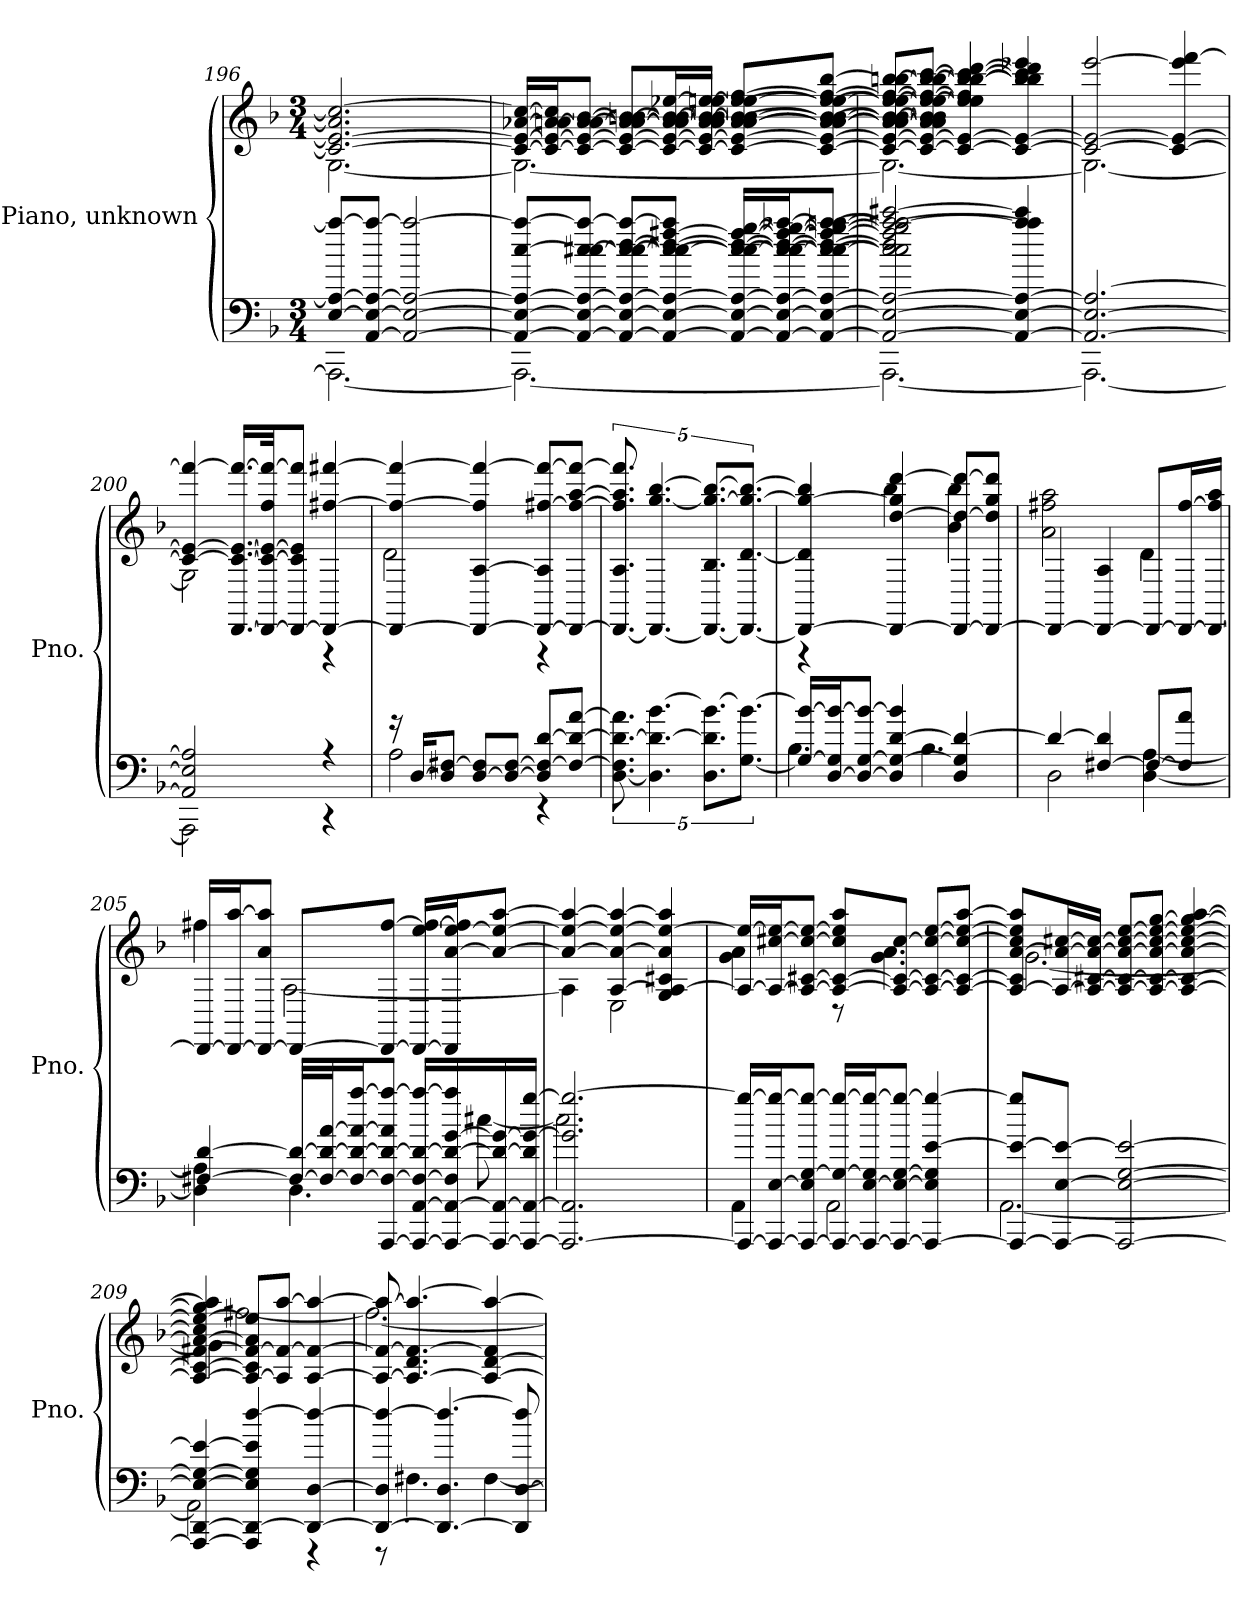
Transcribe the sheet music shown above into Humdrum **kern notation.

**kern	**kern
*part1	*part1
*staff2	*staff1
*I"Piano, unknown	*
*I'Pno.	*
*clefF4	*clefG2
*k[b-]	*k[b-]
*M3/4	*M3/4
=196	=196
*^	*^
[8E/ 8A/_ 8aa/_L	2.AAA\_	2.c#/_ 2.e/_ 2.a/] 2.cc#/_	[2.G\
[8AA/ 8E/_ 8A/_ 8aa/_J	.	.	.
2AA/_ 2E/_ 2A/_ 2aa/_	.	.	.
!!LO:LB:g=z	!!
=197	=197	=197	=197
8AA/_ 8E/_ 8A/_ [8cc/ 8aa/_L	2.AAA\_	16c#/_ 16e/_ [16a-X/ 16cc#/_LL	2.G\_
.	.	16c#/_ 16e/_ 16a-/_ [16an/ 16cc#/]J	.
8AA/_ 8E/_ 8A/_ 8cc/_ [8cc#X/ 8aa/_J	.	8c#/_ 8e/_ 8a-/_ 8a/_ [8b-/J	.
8AA/_ 8E/_ 8A/_ 8cc/_ 8cc#/_ [8dd/ 8aa/_L	.	8c#/_ 8e/_ 8a-/_ 8a/_ 8b-/_ [8bn/L	.
8AA/_ 8E/_ 8A/_ 8cc/_ 8cc#/_ 8dd/_ [8ff#X/ 8aa/]J	.	16c#/_ 16e/_ 16a-/_ 16a/_ 16b-/_ 16b/_ [16ee-X/L	.
.	.	16c#/_ 16e/_ 16a-/_ 16a/_ 16b-/_ 16b/_ 16ee-/_ [16een/JJ	.
16AA/_ 16E/_ 16A/_ 16cc/_ 16cc#/_ 16dd/_ 16ff#/_ [16gg/LL	.	8c#/_ 8e/_ 8a-/_ 8a/_ 8b-/_ 8b/_ 8ee-/_ 8ee/_ [8ff/L	.
16AA/_ 16E/_ 16A/_ 16cc/_ 16cc#/_ 16dd/_ 16ff#/_ 16gg/_ [16aa-X/J	.	.	.
8AA/_ 8E/_ 8A/_ 8cc/_ 8cc#/_ 8dd/_ 8ff#/_ 8gg/_ 8aa-/_ [8aan/J	.	8c#/_ 8e/_ 8a-/_ 8a/_ 8b-/_ 8b/_ 8ee-/_ 8ee/_ 8ff/_ [8bb-/J	.
=198	=198	=198	=198
2AA/_ 2E/_ 2A/_ 2cc/] 2cc#/] 2dd/] 2ff#/] 2gg/] 2aa-/_ 2aa/_ [2ccc#X/	2.AAA\_	8c#/_ 8e/_ 8a-/_ 8a/_ 8b-/_ 8b/_ 8ee-/_ 8ee/_ 8ff/_ 8bb-/_ [8bbn/L	2.G\_
.	.	8c#/_ 8e/_ 8a-/] 8a/] 8b-/] 8b/] 8ee-/_ 8ee/_ 8ff/_ 8bb-/_ 8bb/_ [8ccc/J	.
.	.	4c#/_ 4e/_ 4ee-/] 4ee/] 4ff/] 4bb-/_ 4bb/_ 4ccc/_ [4ddd/	.
4AA/_ 4E/_ 4A/_ 4aa-/] 4aa/] 4ccc#/]	.	4c#/_ 4e/_ 4bb-/] 4bb/] 4ccc/] 4ddd/] 4eee-X/	.
=199	=199	=199	=199
2.AA/_ 2.E/_ 2.A/_	2.AAA\_	2c#/_ 2e/_ [2eee/	2.G\_
.	.	4c#/_ 4e/_ 4eee/] [4fff/	.
=200	=200	=200	=200
2AA/] 2E/] 2A/]	2AAA\]	4c#/_ 4e/_ 4fff/_	2G\]
.	.	[16.DD/ 16.c#/_ 16.e/_ 16.fff/_LL	.
.	.	32DD/_ 32c#/_ 32e/_ 32ff/ 32fff/_JK	.
.	.	8DD/_ 8c#/] 8e/] 8fff/]J	.
4r	4r	4DD/_ [4ff#X/ [4fff#X/	4r
!!LO:LB:g=z	!!
=201	=201	=201	=201
16r	2A\	4DD/_ 4ff#/_ 4fff#/_	2d\
[16D/KL	.	.	.
8D/] [8F#X/J	.	.	.
[8D/ 8F#/]L	.	4DD/_ [4A/ 4ff#/] 4fff#/_	.
8D/_ [8F#/J	.	.	.
8D/] 8F#/_ [8d/L	4r	8DD/_ 8A/] [8ff#X/ 8fff#/_L	4r
8F#/_ 8d/_ [8a/J	.	8DD/_ 8ff#/_ [8aa/ 8fff#/_J	.
*v	*v	*	*
*	*v	*v
=202	=202
[10.D\ 10.F#\] 10.d\_ 10.a\]	10.DD/_ 10.A/ 10.ff#/] 10.aa/] 10.fff#/]
5.D\] 5.d\_ [5.b-\	5.DD/_ [5.gg/ [5.bb-/
10.D\ 10.d\] 10.b-\_L	10.DD/_ 10.B-/ 10.gg/_ 10.bb-/_L
[10.G\ 10.b-\_J	10.DD/_ [10.d/ 10.gg/_ 10.bb-/_J
=203	=203
*^	*^
16G/_ 16b-/_LL	4.B-\	4DD/_ 4d/] 4gg/_ 4bb-/]	4r
[16D/ 16G/] 16b-/_J	.	.	.
8D/_ [8G/ 8b-/_J	.	.	.
4D/] 4G/_ [4d/ 4b-/]	.	4DD/_ [4dd/ 4gg/] [4ddd/	4bb-\
.	4.B-\	.	.
4D/ 4G/] 4d/_	.	8DD/_ 8dd/_ 8ddd/_L	4b-\ 4bb-\
.	.	8DD/_ 8dd/] 8gg/ 8ddd/]J	.
=204	=204	=204	=204
4d/_	2D\	4DD/_	2a\ 2ff#X\ 2aa\
[4F#X/ 4d/]	.	4DD/_ 4A/	.
8F#/L_	[4D\ [4A\	8DD/L_	4d\
8F#/] 8a/J	.	16DD/_ [16ff#/L	.
.	.	16DD/_ 16ff#/] 16aa/JJ	.
!!LO:LB:g=z	!!
=205	=205	=205	=205
[4F#X/ [4d/	4D\] 4A\]	16DD/LL_	4ff#X\
.	.	16DD/_ [16aa/J	.
.	.	8DD/_ 8a/ 8aa/]J	.
32F#/_ 32d/_LLL	4.D\	8DD/L_	[2A\
32F#/_ 32d/_ [32a/J	.	.	.
16F#/_ 16d/_ 16a/_ [16aa/J	.	.	.
[8AAA/ 8F#/_ 8d/_ 8a/] 8aa/_J	.	8DD/_ [8ff#/J	.
16AAA/_ [16AA/ 16F#/_ 16d/_ 16aa/_LL	.	16DD/_ [16ee/ 16ff#/_LL	.
16AAA/_ 16AA/_ 16F#/] 16d/_ [16g/ 16aa/]	.	16DD/] [16a/ 16ee/_ 16ff#/]J	.
16AAA/_ 16AA/_ 16d/_ 16g/_	[8cc#X\	8a/_ 8ee/_ [8aa/J	.
16AAA/_ 16AA/_ 16d/] 16g/_ [16gg/JJ	.	.	.
=206	=206	=206	=206
2.AAA/_ 2.AA/] 2.g/] 2.gg/_	2.cc#\]	4a/_ 4ee/_ 4aa/_	4A\]
.	.	[4A/ 4a/_ 4ee/_ 4aa/_	2E\
.	.	4G/ 4A/_ 4c#X/ 4a/] 4ee/_ 4aa/]	.
=207	=207	=207	=207
16AAA/_ 16gg/_LL	4AA\	16A/_ 16ee/_LL	4g\ 4a\
16AAA/_ [16E/ 16gg/_J	.	16A/_ [16cc#X/ 16ee/_J	.
8AAA/_ 8E/] [8G/ 8gg/_J	.	8A/_ [8c#X/ 8cc#/_ 8ee/_J	.
16AAA/_ 16G/_ 16gg/_LL	2AA\	8A/_ 8c#/_ 8cc#/] 8ee/] 8aa/L	8r
16AAA/_ [16E/ 16G/] 16gg/_J	.	.	.
8AAA/_ 8E/_ [8G/ 8gg/_J	.	8A/_ 8c#/_ [8cc#/J	4.g\ 4.a\
4AAA/_ 4E/] 4G/] [4e/ 4gg/_	.	8A/_ 8c#/_ 8cc#/_ [8ee/L	.
.	.	8A/_ 8c#/_ 8cc#/_ 8ee/_ [8aa/J	.
!!LO:PB:g=z	!!
=208	=208	=208	=208
8AAA/_ 8e/_ 8gg/]L	[2.AA\	8A/_ 8c#/] [8a/ 8cc#/] 8ee/] 8aa/]L	[2.g\
8AAA/_ [8E/ 8e/_J	.	16A/_ 16a/_ [16cc#X/L	.
.	.	16A/_ [16c#X/ 16a/_ 16cc#/_JJ	.
2AAA/_ 2E/_ [2G/ 2e/_	.	8A/_ 8c#/_ 8a/_ 8cc#/_ [8ee/L	.
.	.	8A/_ 8c#/_ 8a/_ 8cc#/_ 8ee/_ [8gg/J	.
.	.	4A/_ 4c#/_ 4a/_ 4cc#/_ 4ee/_ 4gg/_ [4aa/	.
=209	=209	=209	=209
4AAA/_ [4DD/ 4E/_ 4G/_ 4e/_	2AA\]	4A/_ 4c#/_ [4f#X/ 4a/_ 4cc#/] 4ee/_ 4gg/] 4aa/]	4g\]
4AAA/] 4DD/_ 4E/] 4G/] 4e/] [4dd/	.	8A/_ 8c#/] 8f#/_ 8a/] 8ee/]L	[2ff#X\
.	.	8A/] 8f#/_ [8aa/J	.
4DD/_ [4D/ 4dd/_	4r	[4A/ 4f#/_ 4aa/_	.
=210	=210	=210	=210
4DD/_ 4D/] 4dd/_	8r	8A/_ 8f#/_ 8aa/_	2.ff#\_
.	4.F#X'\	4.A/_ 4.d/ 4.f#/_ 4.aa/_	.
4.DD/_ 4.D/ 4.dd/_	.	.	.
.	[4F#\	4A/_ [4d/ 4f#/] 4aa/_	.
8DD/] [8D/ 8dd/]	.	.	.
*v	*v	*	*
*	*v	*v
=	=
*-	*-
